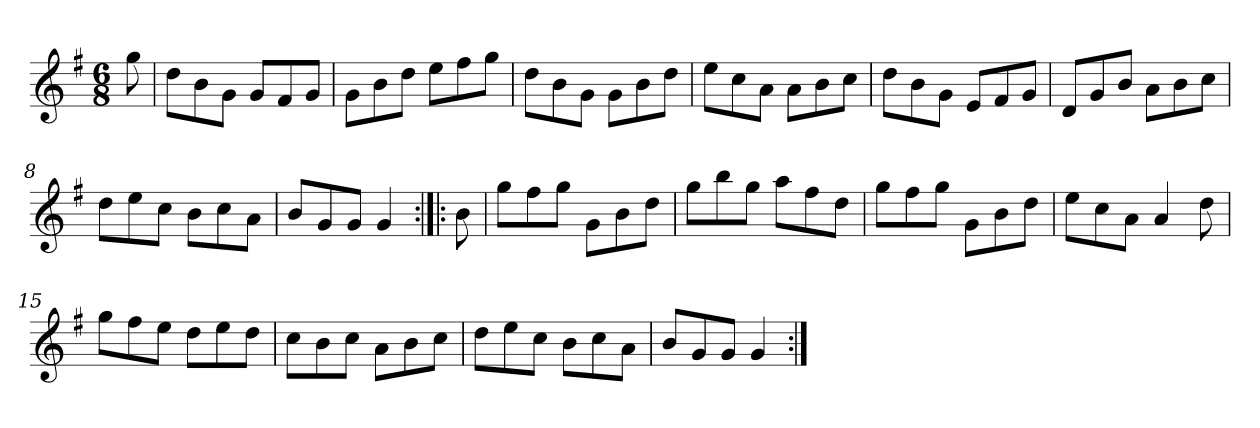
**kern
*part1
*staff1
*clefG2
*k[f#]
*G:
*M6/8
=1
8gg\
=2
8dd\L
8b\
8g\J
8g/L
8f#/
8g/J
=3
8g\L
8b\
8dd\J
8ee\L
8ff#\
8gg\J
=4
8dd\L
8b\
8g\J
8g\L
8b\
8dd\J
=5
8ee\L
8cc\
8a\J
8a\L
8b\
8cc\J
=6
8dd\L
8b\
8g\J
8e/L
8f#/
8g/J
=7
8d/L
8g/
8b/J
8a\L
8b\
8cc\J
=8
8dd\L
8ee\
8cc\J
8b\L
8cc\
8a\J
!!LO:LB:g=z
=9
8b/L
8g/
8g/J
4g/
=10:|!|:
8b\
=11
8gg\L
8ff#\
8gg\J
8g\L
8b\
8dd\J
=12
8gg\L
8bb\
8gg\J
8aa\L
8ff#\
8dd\J
=13
8gg\L
8ff#\
8gg\J
8g\L
8b\
8dd\J
=14
8ee\L
8cc\
8a\J
4a/
8dd\
=15
8gg\L
8ff#\
8ee\J
8dd\L
8ee\
8dd\J
=16
8cc\L
8b\
8cc\J
8a\L
8b\
8cc\J
!!LO:LB:g=z
=17
8dd\L
8ee\
8cc\J
8b\L
8cc\
8a\J
=18
8b/L
8g/
8g/J
4g/
=:|!
*-
